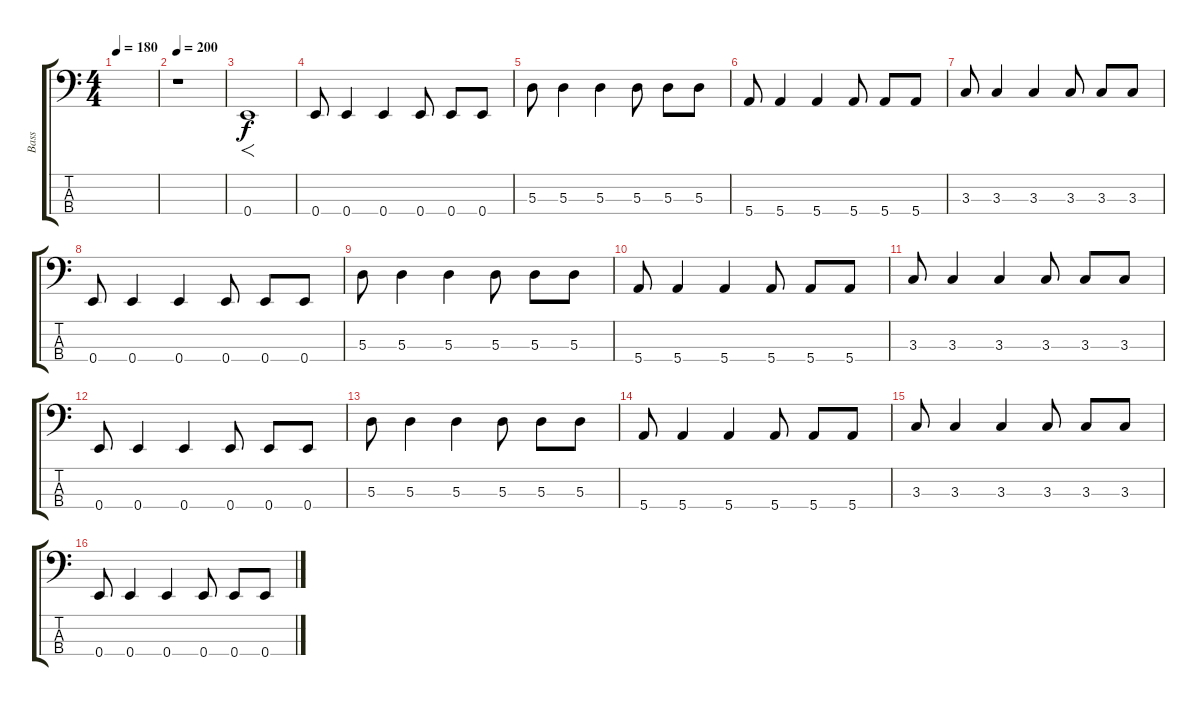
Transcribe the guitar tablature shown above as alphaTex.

\track ("Bass" "Bass") {instrument electricbasspick}
\staff {score tabs}
\tuning (G2 D2 A1 E1) {hide}
\ts (4 4)
\tempo 180
\clef f4
\ks c
|
\tempo 200
r.1 |
0.4.1{f} |
0.4.8 0.4.4 0.4.4 0.4.8 0.4.8 0.4.8 |
5.3.8 5.3.4 5.3.4 5.3.8 5.3.8 5.3.8 |
5.4.8 5.4.4 5.4.4 5.4.8 5.4.8 5.4.8 |
3.3.8 3.3.4 3.3.4 3.3.8 3.3.8 3.3.8 |
0.4.8 0.4.4 0.4.4 0.4.8 0.4.8 0.4.8 |
5.3.8 5.3.4 5.3.4 5.3.8 5.3.8 5.3.8 |
5.4.8 5.4.4 5.4.4 5.4.8 5.4.8 5.4.8 |
3.3.8 3.3.4 3.3.4 3.3.8 3.3.8 3.3.8 |
0.4.8 0.4.4 0.4.4 0.4.8 0.4.8 0.4.8 |
5.3.8 5.3.4 5.3.4 5.3.8 5.3.8 5.3.8 |
5.4.8 5.4.4 5.4.4 5.4.8 5.4.8 5.4.8 |
3.3.8 3.3.4 3.3.4 3.3.8 3.3.8 3.3.8 |
0.4.8 0.4.4 0.4.4 0.4.8 0.4.8 0.4.8
